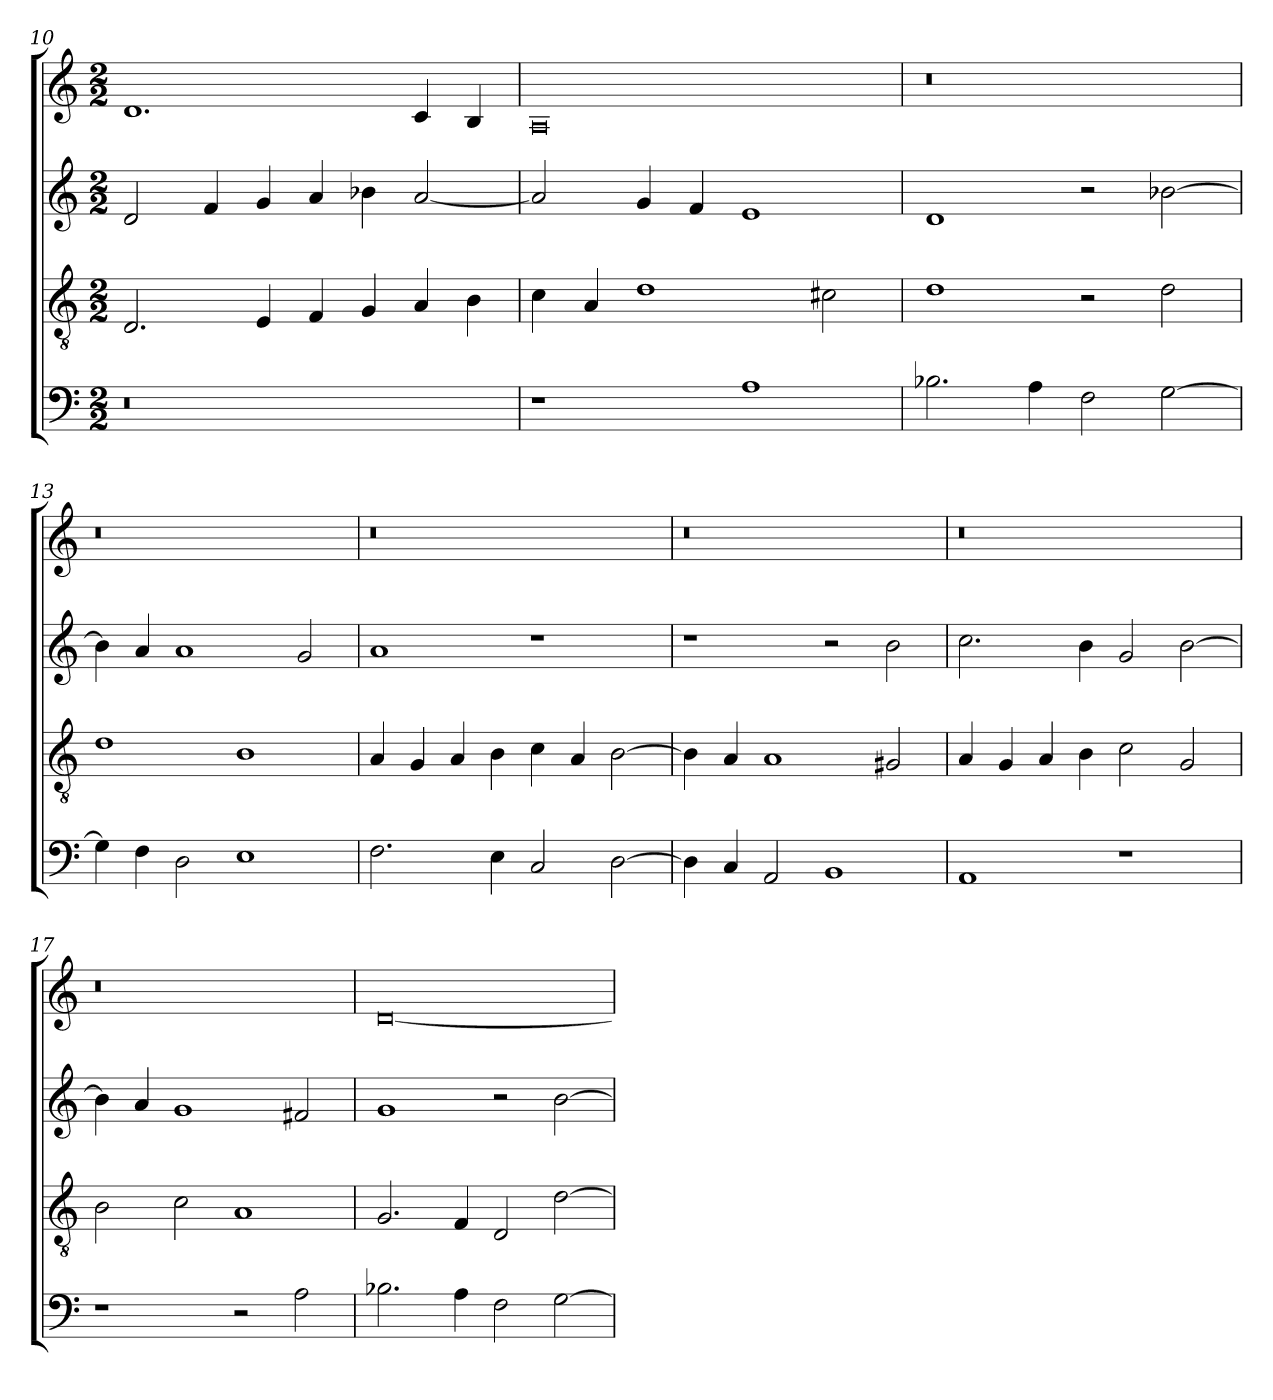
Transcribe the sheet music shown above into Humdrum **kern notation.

**kern	**kern	**kern	**kern
*part4	*part3	*part2	*part1
*staff4	*staff3	*staff2	*staff1
*clefF4	*clefGv2	*clefG2	*clefG2
*k[]	*k[]	*k[]	*k[]
*M2/2	*M2/2	*M2/2	*M2/2
=10	=10	=10	=10
0r	2.D/	2d/	1.d
.	.	4f/	.
.	4E/	4g/	.
.	4F/	4a/	.
.	4G/	4b-X\	.
.	4A/	[2a/	4c/
.	4B\	.	4B/
=11	=11	=11	=11
1r	4c\	2a/]	0A
.	4A/	.	.
.	1d	4g/	.
.	.	4f/	.
1A	.	1e	.
.	2c#X\	.	.
=12	=12	=12	=12
2.B-X\	1d	1d	0r
4A\	.	.	.
2F\	2r	2r	.
[2G\	2d\	[2b-X\	.
=13	=13	=13	=13
4G\]	1d	4b-\]	0r
4F\	.	4a/	.
2D\	.	1a	.
1E	1B	.	.
.	.	2g/	.
=14	=14	=14	=14
2.F\	4A/	1a	0r
.	4G/	.	.
.	4A/	.	.
4E\	4B\	.	.
2C/	4c\	1r	.
.	4A/	.	.
[2D\	[2B\	.	.
=15	=15	=15	=15
4D\]	4B\]	1r	0r
4C/	4A/	.	.
2AA/	1A	.	.
1BB	.	2r	.
.	2G#X/	2b\	.
=16	=16	=16	=16
1AA	4A/	2.cc\	0r
.	4G/	.	.
.	4A/	.	.
.	4B\	4b\	.
1r	2c\	2g/	.
.	2G/	[2b\	.
=17	=17	=17	=17
1r	2B\	4b\]	0r
.	.	4a/	.
.	2c\	1g	.
2r	1A	.	.
2A\	.	2f#X/	.
=18	=18	=18	=18
2.B-X\	2.G/	1g	[0d
4A\	4F/	.	.
2F\	2D/	2r	.
[2G\	[2d\	[2b\	.
=	=	=	=
*-	*-	*-	*-
